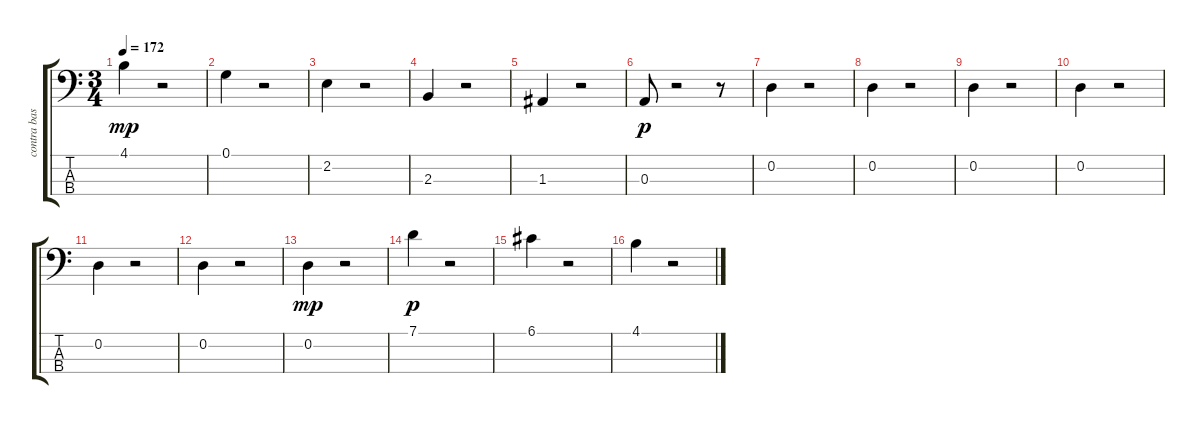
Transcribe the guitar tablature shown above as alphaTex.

\track ("contra basses" "contra bas") {instrument contrabass}
\staff {score tabs}
\tuning (G2 D2 A1 E1) {hide}
\ts (3 4)
\tempo 172
\clef f4
\ks c
4.1.4{dy mp} r.2 |
0.1.4 r.2 |
2.2.4 r.2 |
2.3.4 r.2 |
1.3.4 r.2 |
0.3.8{dy p} r.2 r.8 |
0.2.4 r.2 |
0.2.4 r.2 |
0.2.4 r.2 |
0.2.4 r.2 |
0.2.4 r.2 |
0.2.4 r.2 |
0.2.4{dy mp} r.2 |
7.1.4{dy p} r.2 |
6.1.4 r.2 |
4.1.4 r.2
